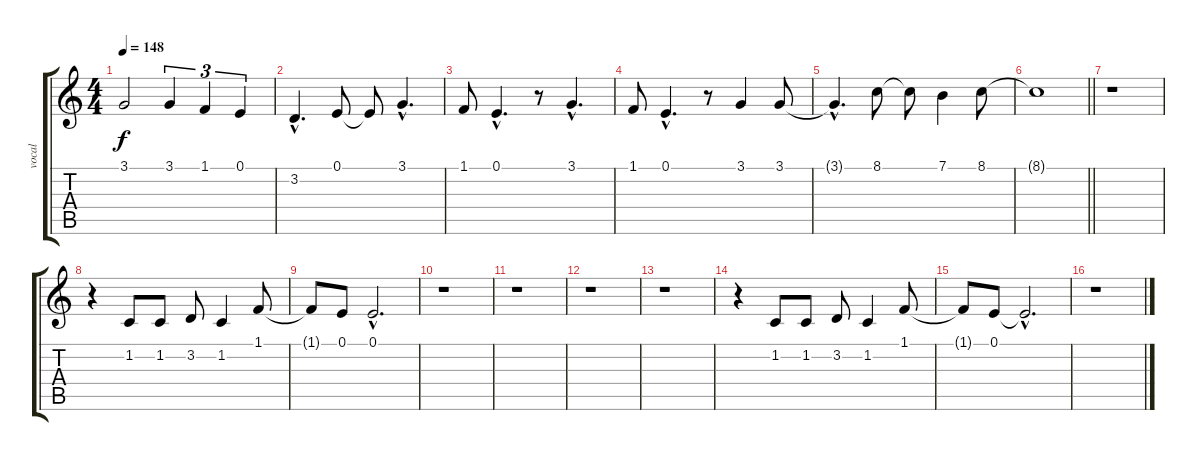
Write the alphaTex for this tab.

\track ("vocal" "vocal") {instrument acousticgrandpiano}
\staff {score tabs}
\tuning (E4 B3 G3 D3 A2 E2) {hide}
\ts (4 4)
\tempo 148
\clef g2
\ks c
3.1.2{dy f} 3.1.4{tu (3 2)} 1.1.4{tu (3 2)} 0.1.4{tu (3 2)} |
3.2{hac}.4{d} 0.1.8 0.1{t}.8 3.1{hac}.4{d} |
1.1.8 0.1{hac}.4{d} r.8 3.1{hac}.4{d} |
1.1.8 0.1{hac}.4{d} r.8 3.1.4 3.1.8 |
3.1{hac t}.4{d} 8.1.8 8.1{t}.8 7.1.4 8.1.8 |
\barLineRight lightlight
8.1{t}.1 |
r.1 |
r.4 1.2.8 1.2.8 3.2.8 1.2.4 1.1.8 |
1.1{t}.8 0.1.8 0.1{hac}.2{d} |
r.1 |
r.1 |
r.1 |
r.1 |
r.4 1.2.8 1.2.8 3.2.8 1.2.4 1.1.8 |
1.1{t}.8 0.1.8 0.1{hac t}.2{d} |
r.1
